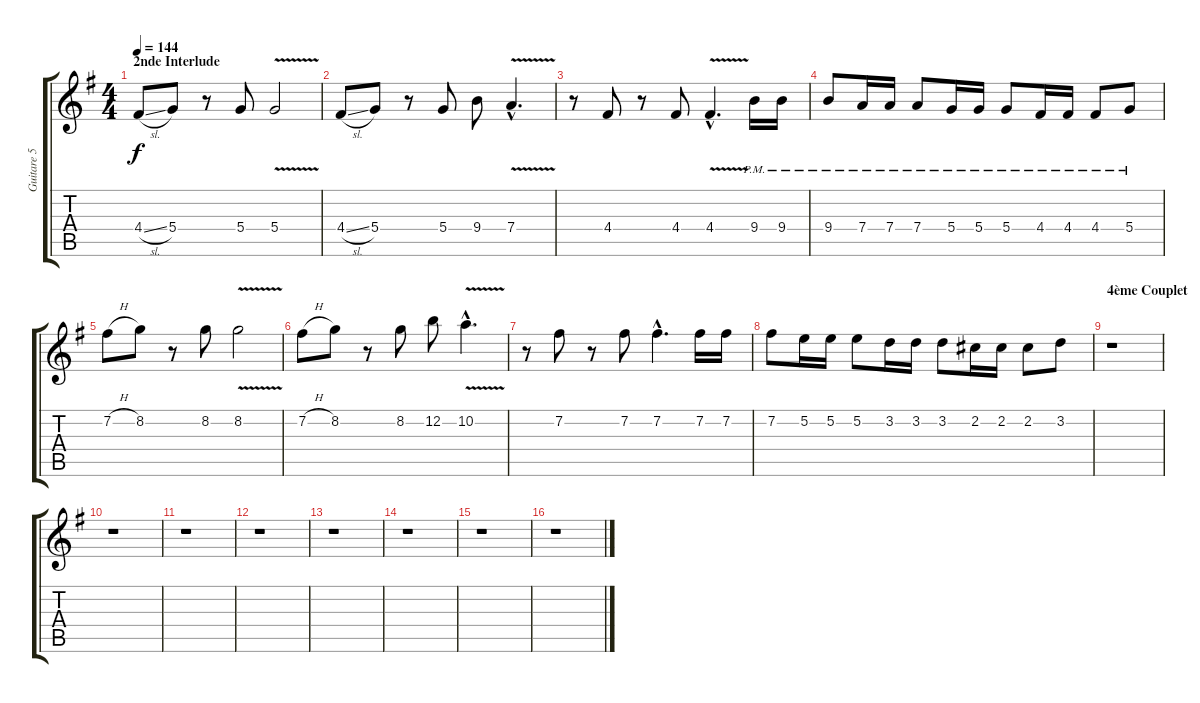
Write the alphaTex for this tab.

\track ("Guitare 5 " "Guitare 5 ") {instrument distortionguitar}
\staff {score tabs}
\tuning (E4 B3 G3 D3 A2 E2) {hide}
\ts (4 4)
\section ("" "2nde Interlude")
\tempo 144
\clef g2
\ks g
4.4{sl}.8{dy f volume 12} 5.4.8 r.8 5.4.8 5.4{v}.2 |
4.4{sl}.8 5.4.8 r.8 5.4.8 9.4.8 7.4{v hac}.4{d} |
r.8 4.4.8 r.8 4.4.8 4.4{v hac}.4{d} 9.4{pm}.16 9.4{pm}.16 |
9.4{pm}.8 7.4{pm}.16 7.4{pm}.16 7.4{pm}.8 5.4{pm}.16 5.4{pm}.16 5.4{pm}.8 4.4{pm}.16 4.4{pm}.16 4.4{pm}.8 5.4{pm}.8 |
7.2{h}.8 8.2.8 r.8 8.2.8 8.2{v}.2 |
7.2{h}.8 8.2.8 r.8 8.2.8 12.2.8 10.2{v hac}.4{d} |
r.8 7.2.8 r.8 7.2.8 7.2{hac}.4{d} 7.2.16 7.2.16 |
7.2.8 5.2.16 5.2.16 5.2.8 3.2.16 3.2.16 3.2.8 2.2.16 2.2.16 2.2.8 3.2.8 |
\section ("" "4ème Couplet")
r.1{volume 16} |
r.1 |
r.1 |
r.1 |
r.1 |
r.1 |
r.1 |
r.1
